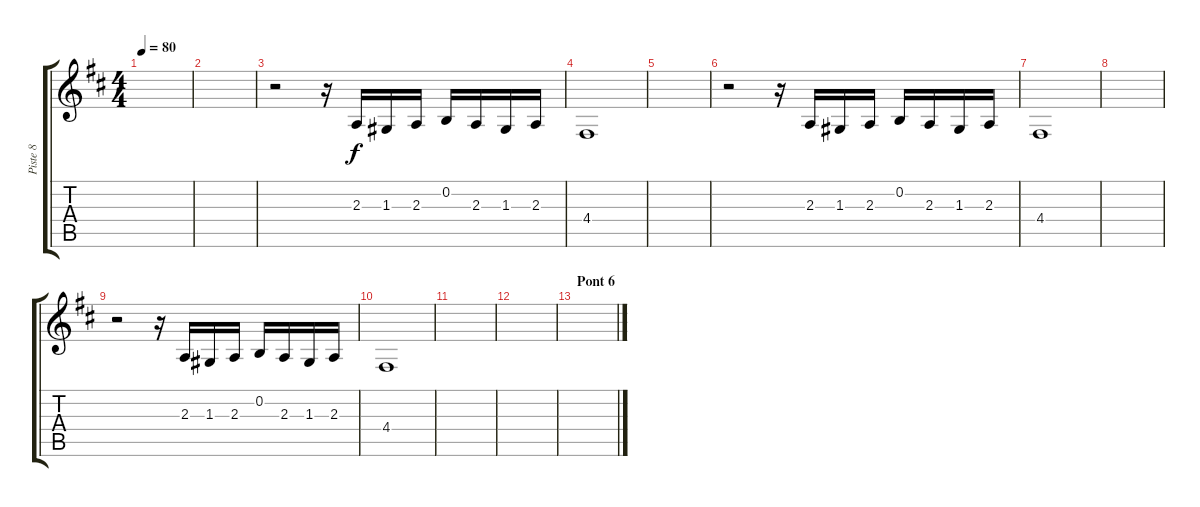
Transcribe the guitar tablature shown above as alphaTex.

\track ("Piste 8" "Piste 8") {instrument stringensemble1}
\staff {score tabs}
\tuning (E4 B3 G3 D3 A2 E2) {hide}
\ts (4 4)
\tempo 80
\clef g2
\ks d
|
|
r.2 r.16 2.3.16 1.3.16 2.3.16 0.2.16 2.3.16 1.3.16 2.3.16 |
4.4.1 |
|
r.2 r.16 2.3.16 1.3.16 2.3.16 0.2.16 2.3.16 1.3.16 2.3.16 |
4.4.1 |
|
r.2 r.16 2.3.16 1.3.16 2.3.16 0.2.16 2.3.16 1.3.16 2.3.16 |
4.4.1 |
|
|
\section ("" "Pont 6")
